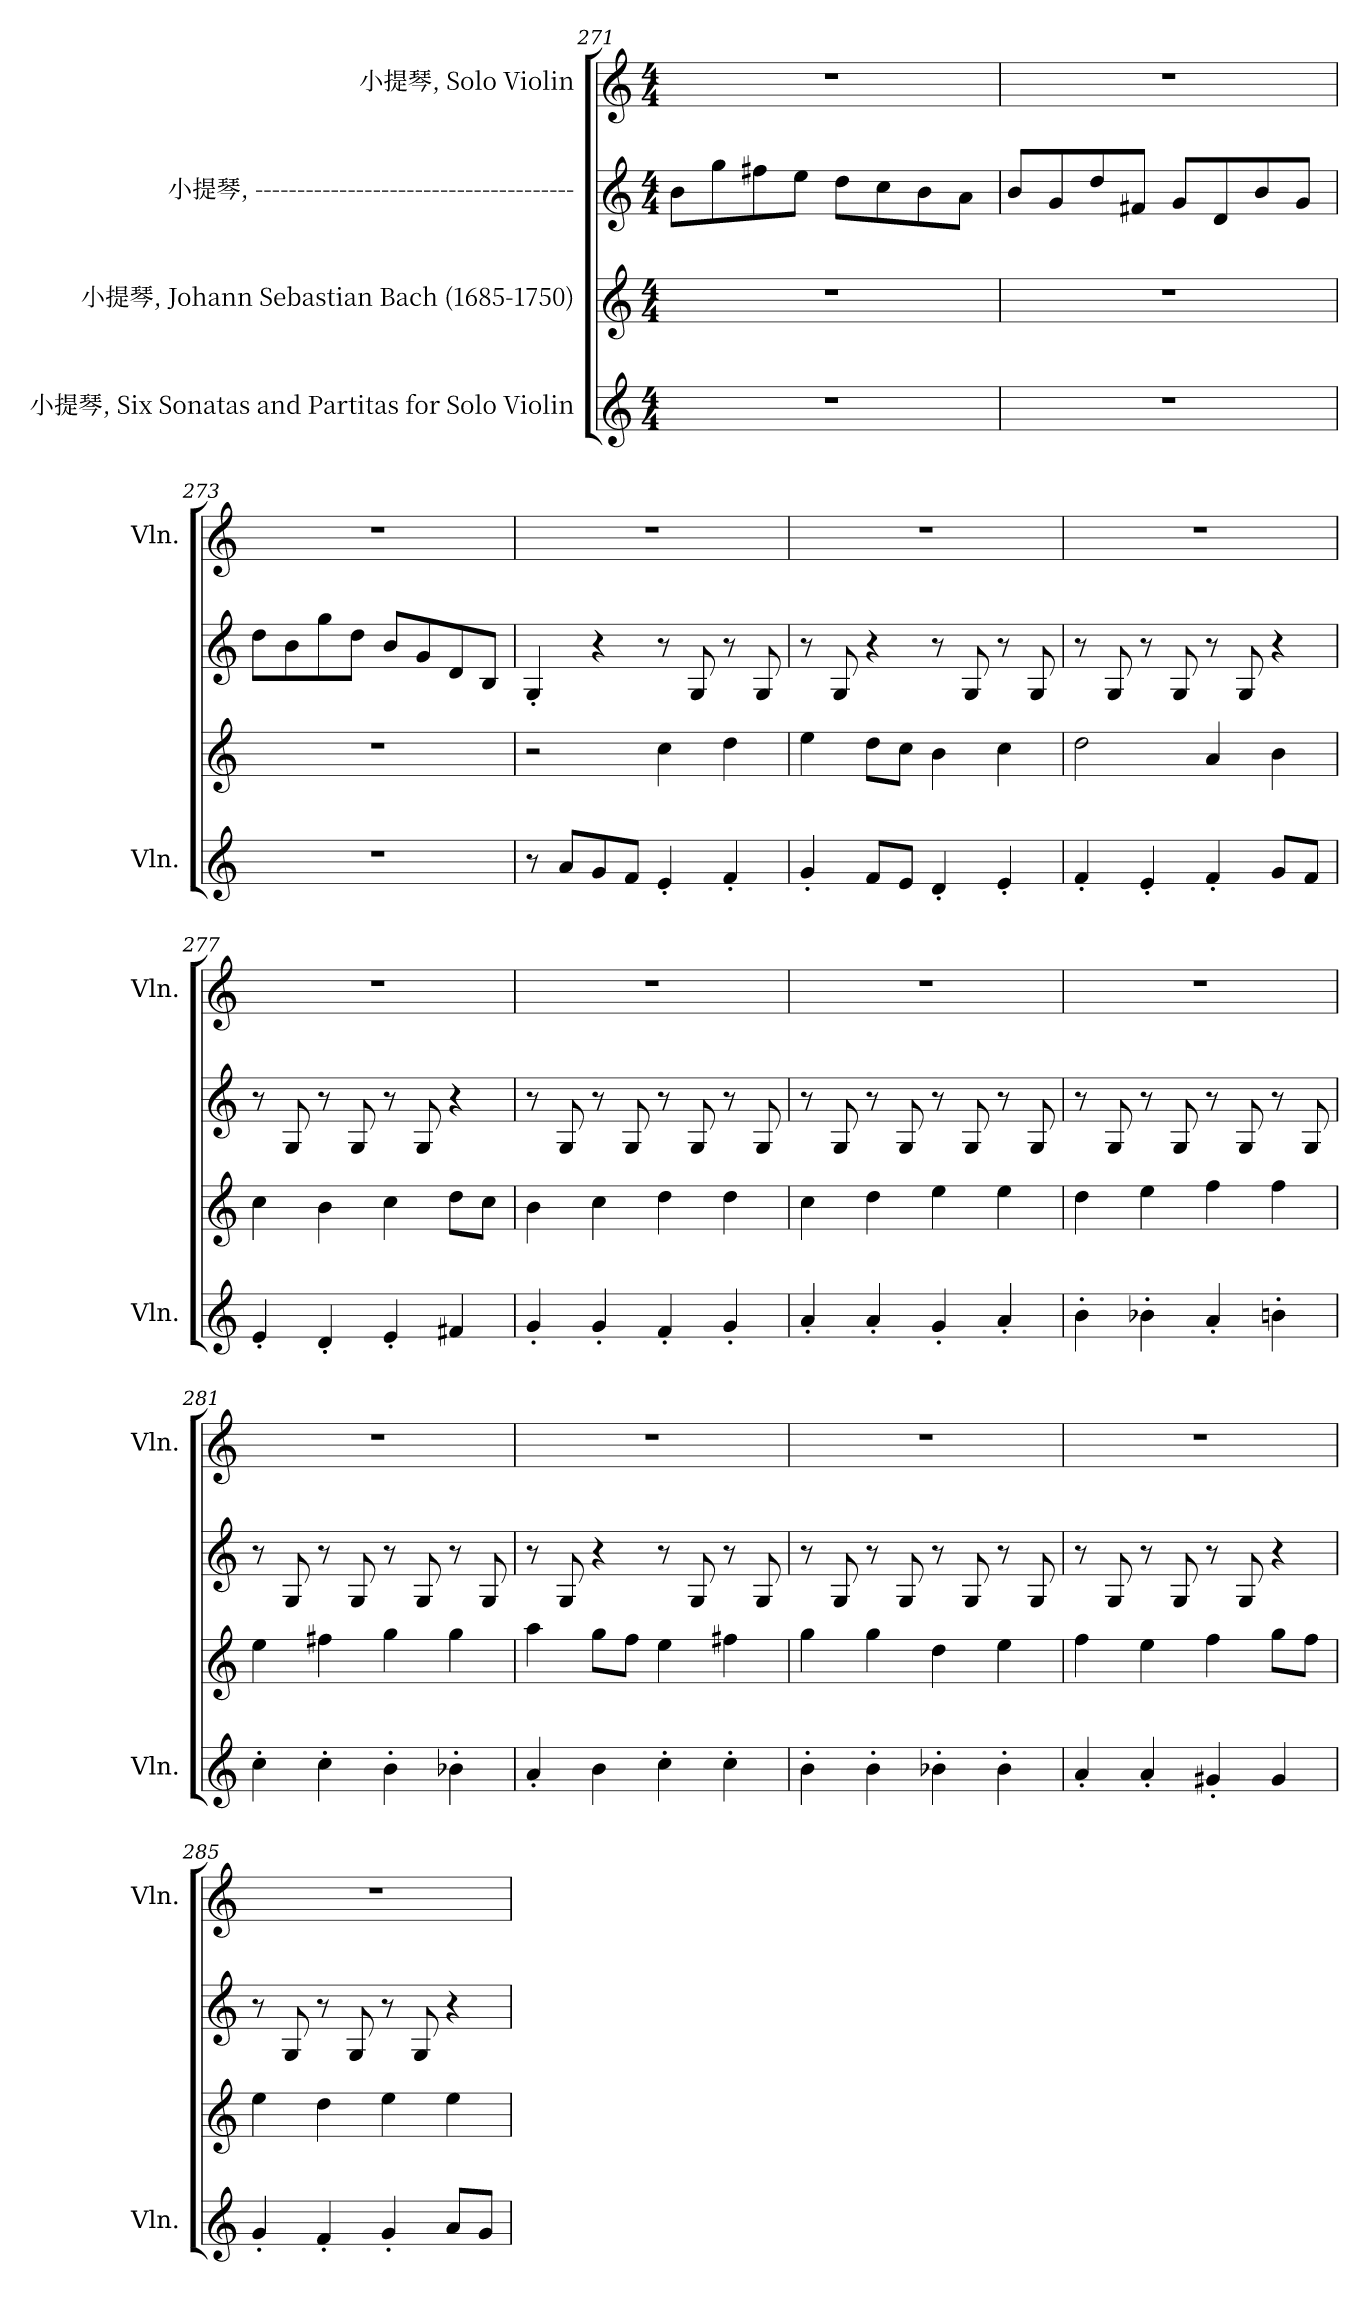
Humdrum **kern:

**kern	**kern	**kern	**kern
*part4	*part3	*part2	*part1
*staff4	*staff3	*staff2	*staff1
*I"小提琴, Six Sonatas and Partitas for Solo Violin	*I"小提琴, Johann Sebastian Bach  (1685-1750)	*I"小提琴, --------------------------------------	*I"小提琴, Solo Violin
*I'Vln.	*	*	*I'Vln.
*clefG2	*clefG2	*clefG2	*clefG2
*k[]	*k[]	*k[]	*k[]
*M4/4	*M4/4	*M4/4	*M4/4
=271	=271	=271	=271
1r	1r	8b\L	1r
.	.	8gg\	.
.	.	8ff#X\	.
.	.	8ee\J	.
.	.	8dd\L	.
.	.	8cc\	.
.	.	8b\	.
.	.	8a\J	.
!!LO:PB:g=z
=272	=272	=272	=272
1r	1r	8b/L	1r
.	.	8g/	.
.	.	8dd/	.
.	.	8f#X/J	.
.	.	8g/L	.
.	.	8d/	.
.	.	8b/	.
.	.	8g/J	.
=273	=273	=273	=273
1r	1r	8dd\L	1r
.	.	8b\	.
.	.	8gg\	.
.	.	8dd\J	.
.	.	8b/L	.
.	.	8g/	.
.	.	8d/	.
.	.	8B/J	.
=274	=274	=274	=274
8r	2r	4G'/	1r
8a/L	.	.	.
8g/	.	4r	.
8f/J	.	.	.
4e'/	4cc\	8r	.
.	.	8G/	.
4f'/	4dd\	8r	.
.	.	8G/	.
=275	=275	=275	=275
4g'/	4ee\	8r	1r
.	.	8G/	.
8f/L	8dd\L	4r	.
8e/J	8cc\J	.	.
4d'/	4b\	8r	.
.	.	8G/	.
4e'/	4cc\	8r	.
.	.	8G/	.
!!LO:LB:g=z
=276	=276	=276	=276
4f'/	2dd\	8r	1r
.	.	8G/	.
4e'/	.	8r	.
.	.	8G/	.
4f'/	4a/	8r	.
.	.	8G/	.
8g/L	4b\	4r	.
8f/J	.	.	.
=277	=277	=277	=277
4e'/	4cc\	8r	1r
.	.	8G/	.
4d'/	4b\	8r	.
.	.	8G/	.
4e'/	4cc\	8r	.
.	.	8G/	.
4f#X/	8dd\L	4r	.
.	8cc\J	.	.
=278	=278	=278	=278
4g'/	4b\	8r	1r
.	.	8G/	.
4g'/	4cc\	8r	.
.	.	8G/	.
4f'/	4dd\	8r	.
.	.	8G/	.
4g'/	4dd\	8r	.
.	.	8G/	.
=279	=279	=279	=279
4a'/	4cc\	8r	1r
.	.	8G/	.
4a'/	4dd\	8r	.
.	.	8G/	.
4g'/	4ee\	8r	.
.	.	8G/	.
4a'/	4ee\	8r	.
.	.	8G/	.
!!LO:LB:g=z
=280	=280	=280	=280
4b'\	4dd\	8r	1r
.	.	8G/	.
4b-X'\	4ee\	8r	.
.	.	8G/	.
4a'/	4ff\	8r	.
.	.	8G/	.
4bn'\	4ff\	8r	.
.	.	8G/	.
=281	=281	=281	=281
4cc'\	4ee\	8r	1r
.	.	8G/	.
4cc'\	4ff#X\	8r	.
.	.	8G/	.
4b'\	4gg\	8r	.
.	.	8G/	.
4b-X'\	4gg\	8r	.
.	.	8G/	.
=282	=282	=282	=282
4a'/	4aa\	8r	1r
.	.	8G/	.
4b\	8gg\L	4r	.
.	8ff\J	.	.
4cc'\	4ee\	8r	.
.	.	8G/	.
4cc'\	4ff#X\	8r	.
.	.	8G/	.
=283	=283	=283	=283
4b'\	4gg\	8r	1r
.	.	8G/	.
4b'\	4gg\	8r	.
.	.	8G/	.
4b-X'\	4dd\	8r	.
.	.	8G/	.
4b-'\	4ee\	8r	.
.	.	8G/	.
!!LO:PB:g=z
=284	=284	=284	=284
4a'/	4ff\	8r	1r
.	.	8G/	.
4a'/	4ee\	8r	.
.	.	8G/	.
4g#X'/	4ff\	8r	.
.	.	8G/	.
4g#/	8gg\L	4r	.
.	8ff\J	.	.
=285	=285	=285	=285
4g'/	4ee\	8r	1r
.	.	8G/	.
4f'/	4dd\	8r	.
.	.	8G/	.
4g'/	4ee\	8r	.
.	.	8G/	.
8a/L	4ee\	4r	.
8g/J	.	.	.
=	=	=	=
*-	*-	*-	*-
